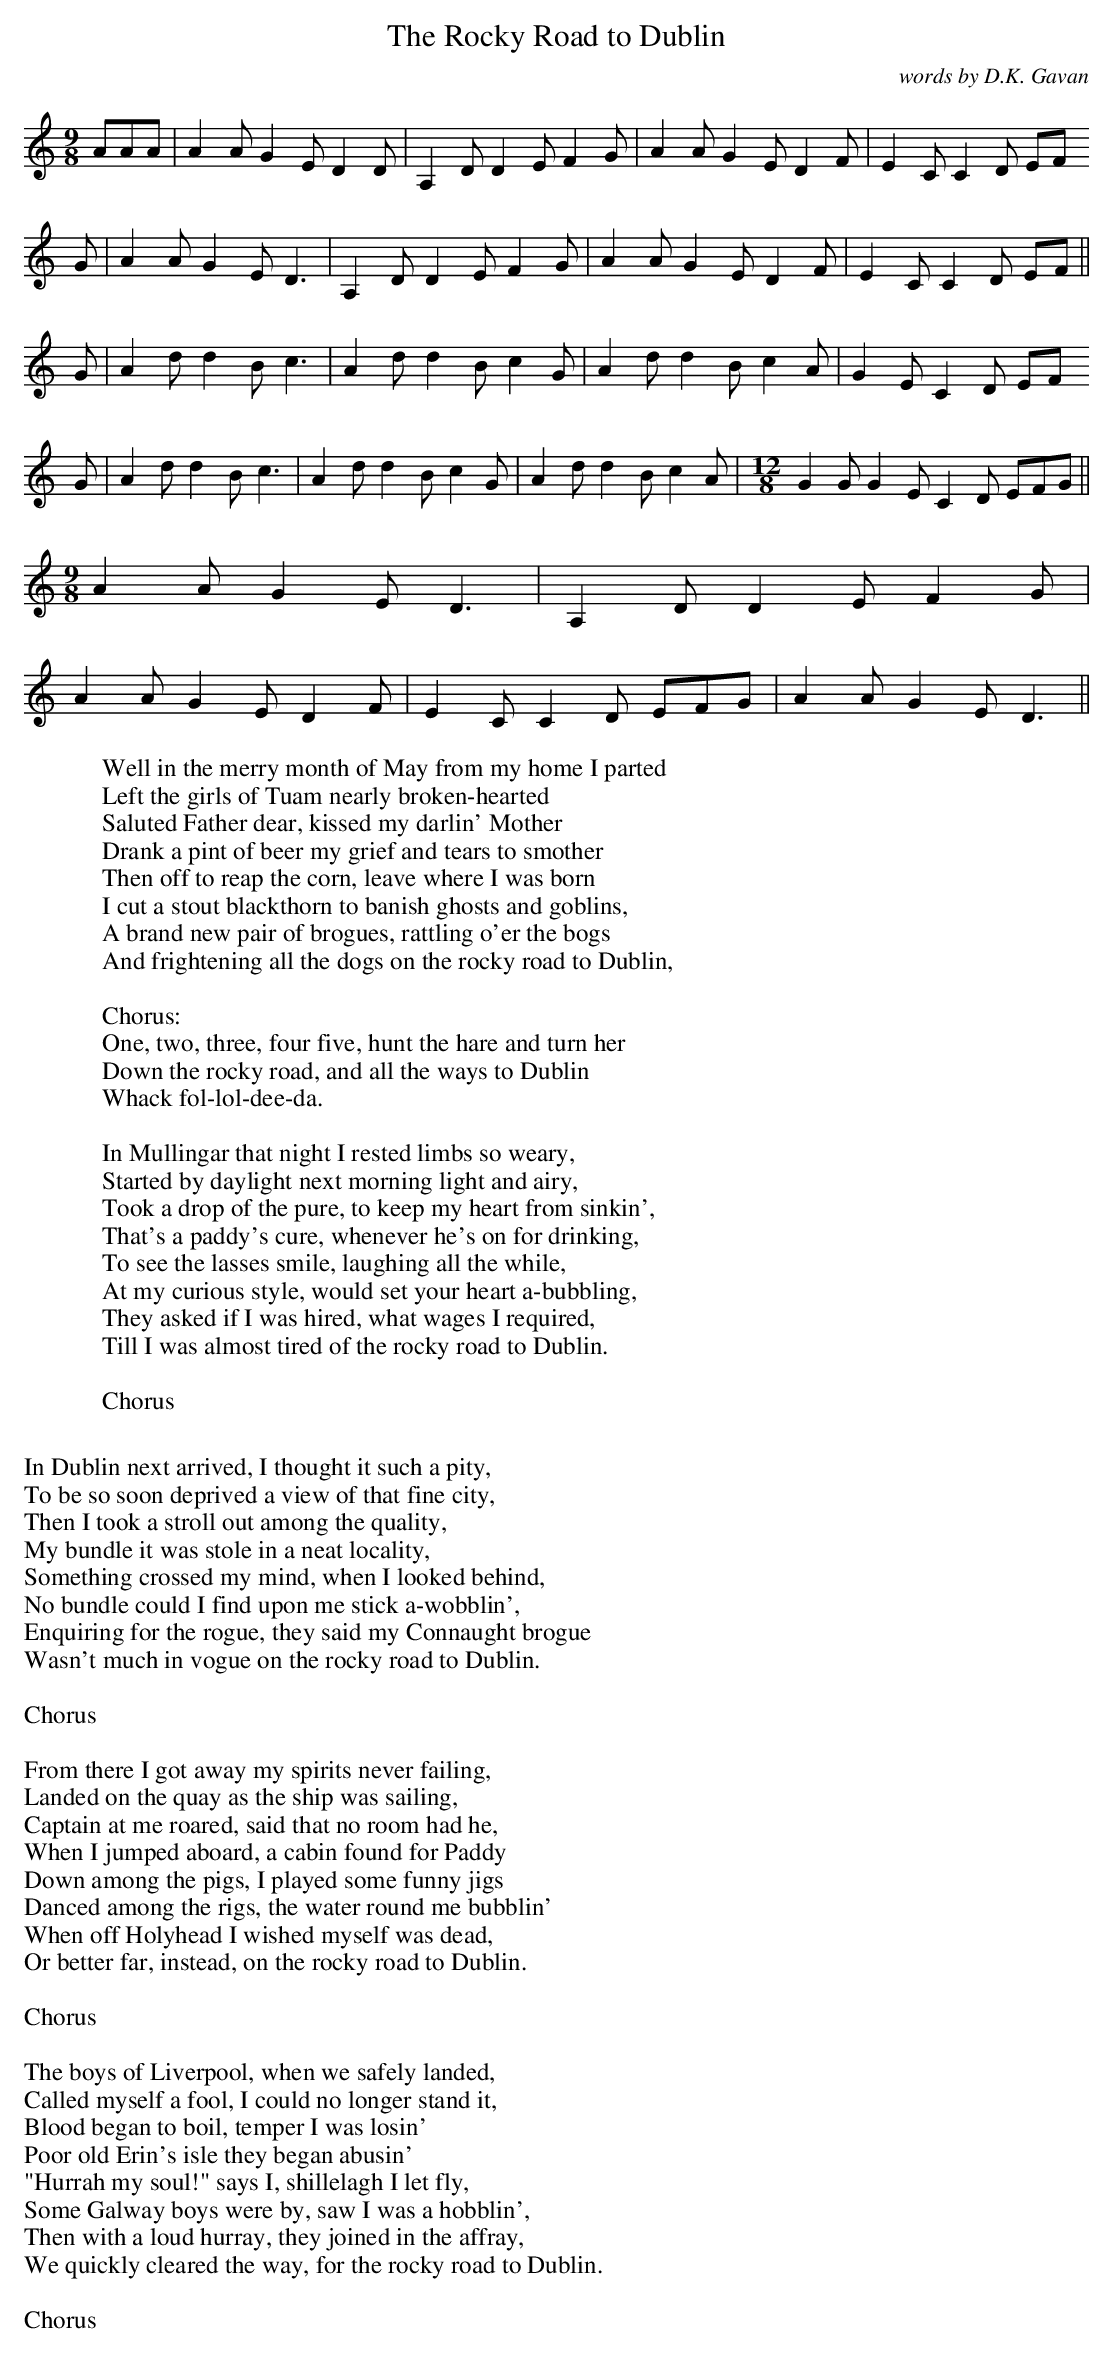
X:1
T:Rocky Road to Dublin, The
C:words by D.K. Gavan
M:9/8
K:Ddor
AAA | A2A G2E D2D | A,2D D2E F2G | A2A G2E D2F | E2C C2D EF
G | A2A G2E D3 | A,2D D2E F2G | A2A G2E D2F | E2C C2D EF ||
G | A2d d2B c3 | A2d d2B c2G | A2d d2B c2A | G2E C2D EF
G | A2d d2B c3 | A2d d2B c2G | A2d d2B c2A |[M:12/8] G2G G2E C2D EFG ||
[M:9/8] A2A G2E D3 | A,2D D2E F2G |
A2A G2E D2F | E2C C2D EFG | A2A G2E D3 ||
W:Well in the merry month of May from my home I parted
W:Left the girls of Tuam nearly broken-hearted
W:Saluted Father dear, kissed my darlin' Mother
W:Drank a pint of beer my grief and tears to smother
W:Then off to reap the corn, leave where I was born
W:I cut a stout blackthorn to banish ghosts and goblins,
W:A brand new pair of brogues, rattling o'er the bogs
W:And frightening all the dogs on the rocky road to Dublin,
W:
W:Chorus:
W:One, two, three, four five, hunt the hare and turn her
W:Down the rocky road, and all the ways to Dublin
W:Whack fol-lol-dee-da.
W:
W:In Mullingar that night I rested limbs so weary,
W:Started by daylight next morning light and airy,
W:Took a drop of the pure, to keep my heart from sinkin',
W:That's a paddy's cure, whenever he's on for drinking,
W:To see the lasses smile, laughing all the while,
W:At my curious style, would set your heart a-bubbling,
W:They asked if I was hired, what wages I required,
W:Till I was almost tired of the rocky road to Dublin.
W:
W:Chorus
W:
W:In Dublin next arrived, I thought it such a pity,
W:To be so soon deprived a view of that fine city,
W:Then I took a stroll out among the quality,
W:My bundle it was stole in a neat locality,
W:Something crossed my mind, when I looked behind,
W:No bundle could I find upon me stick a-wobblin',
W:Enquiring for the rogue, they said my Connaught brogue
W:Wasn't much in vogue on the rocky road to Dublin.
W:
W:Chorus
W:
W:From there I got away my spirits never failing,
W:Landed on the quay as the ship was sailing,
W:Captain at me roared, said that no room had he,
W:When I jumped aboard, a cabin found for Paddy
W:Down among the pigs, I played some funny jigs
W:Danced among the rigs, the water round me bubblin'
W:When off Holyhead I wished myself was dead,
W:Or better far, instead, on the rocky road to Dublin.
W:
W:Chorus
W:
W:The boys of Liverpool, when we safely landed,
W:Called myself a fool, I could no longer stand it,
W:Blood began to boil, temper I was losin'
W:Poor old Erin's isle they began abusin'
W:"Hurrah my soul!" says I, shillelagh I let fly,
W:Some Galway boys were by, saw I was a hobblin',
W:Then with a loud hurray, they joined in the affray,
W:We quickly cleared the way, for the rocky road to Dublin.
W:
W:Chorus
